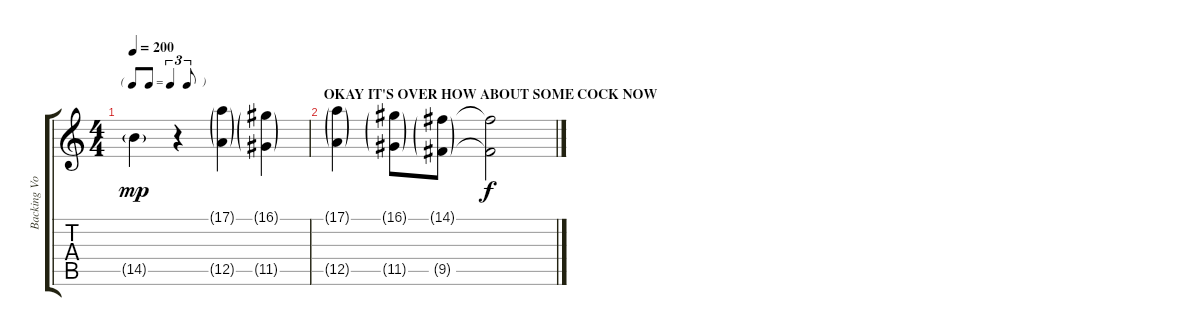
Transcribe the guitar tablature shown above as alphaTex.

\track ("Backing Vocals (lots of cocksuckers)" "Backing Vo") {instrument lead2sawtooth}
\staff {score tabs}
\tuning (E4 B3 G4 D4 A3 E3) {hide}
\ts (4 4)
\tf triplet8th
\tempo 200
\clef g2
\ks c
14.5{g}.4{dy mp} r.4 (17.1{g} 12.5{g}).4 (16.1{g} 11.5{g}).4 |
\section ("" "OKAY IT'S OVER HOW ABOUT SOME COCK NOW")
(17.1{g} 12.5{g}).4 (16.1{g} 11.5{g}).8 (14.1{g} 9.5{g}).8 (14.1{t} 9.5{t}).2{dy f}
